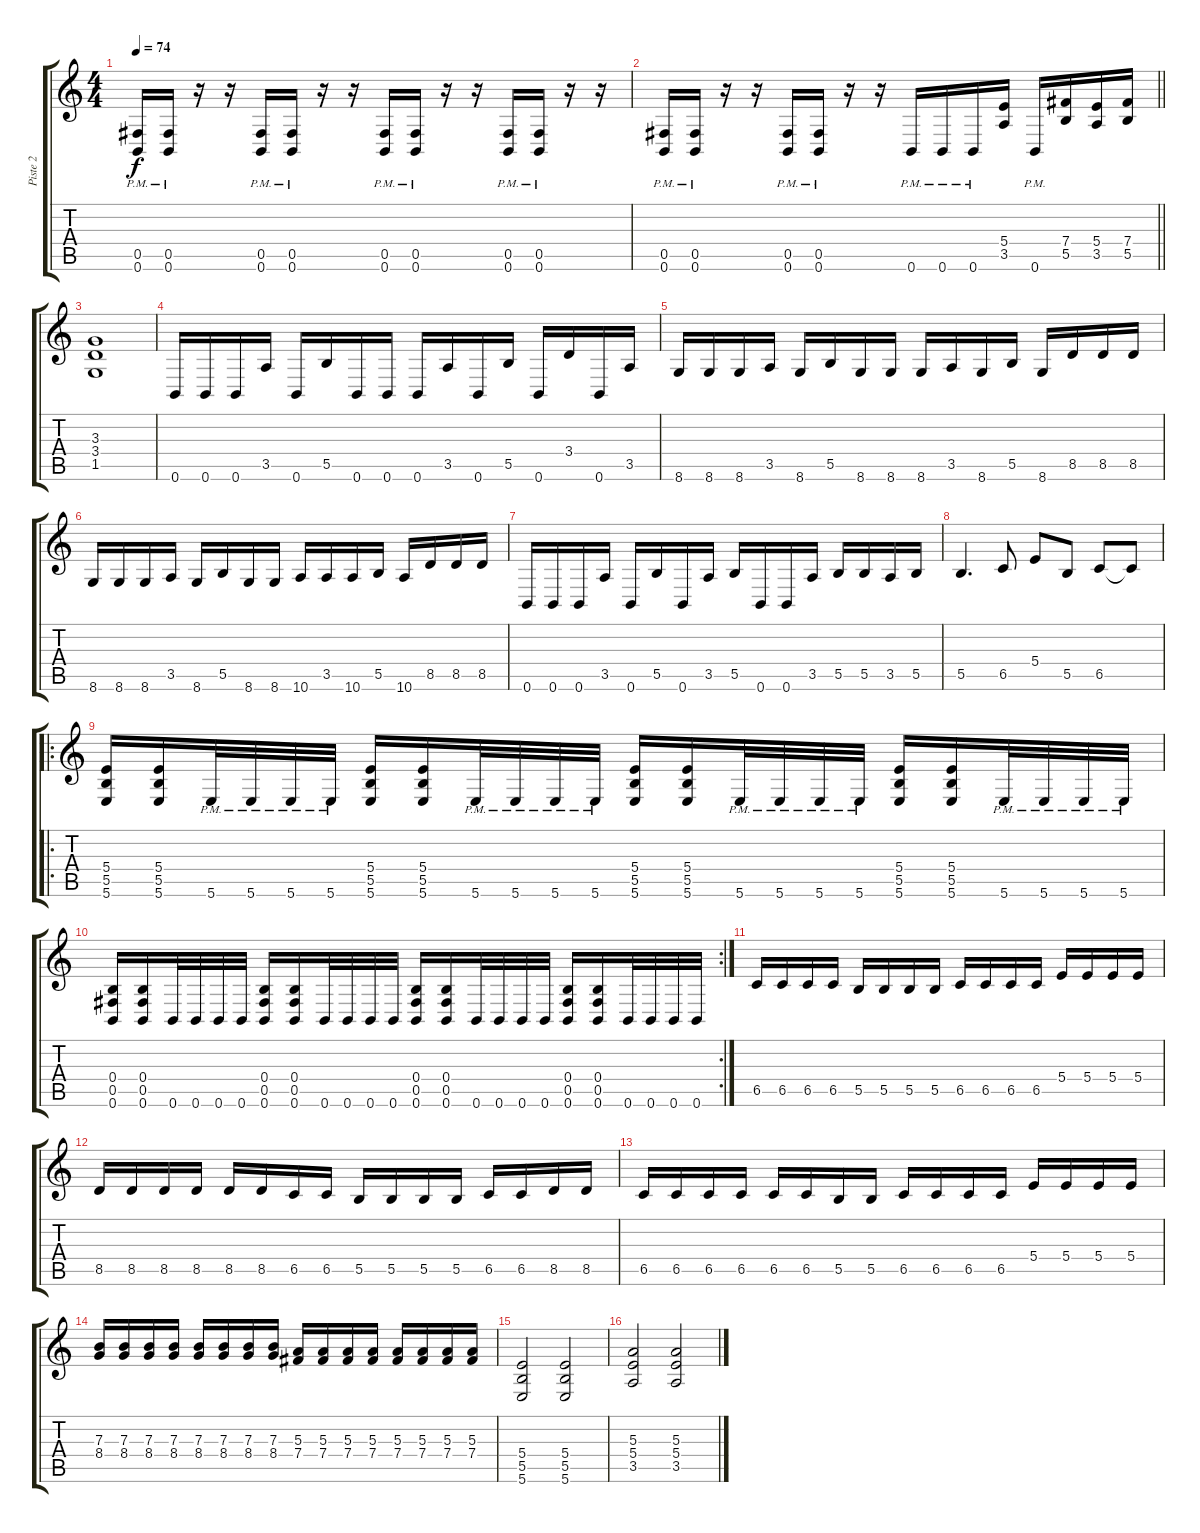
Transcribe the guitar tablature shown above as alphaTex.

\track ("Piste 2" "Piste 2") {instrument distortionguitar}
\staff {score tabs}
\tuning (Db4 Ab3 E3 B2 Gb2 B1) {hide}
\ts (4 4)
\tempo 74
\clef g2
\ks c
(0.5{pm} 0.6{pm}).16{dy f} (0.5{pm} 0.6{pm}).16 r.16 r.16 (0.5{pm} 0.6{pm}).16 (0.5{pm} 0.6{pm}).16 r.16 r.16 (0.5{pm} 0.6{pm}).16 (0.5{pm} 0.6{pm}).16 r.16 r.16 (0.5{pm} 0.6{pm}).16 (0.5{pm} 0.6{pm}).16 r.16 r.16 |
\barLineRight lightlight
(0.5{pm} 0.6{pm}).16 (0.5{pm} 0.6{pm}).16 r.16 r.16 (0.5{pm} 0.6{pm}).16 (0.5{pm} 0.6{pm}).16 r.16 r.16 0.6{pm}.16 0.6{pm}.16 0.6{pm}.16 (5.4 3.5).16 0.6{pm}.16 (7.4 5.5).16 (5.4 3.5).16 (7.4 5.5).16 |
(3.3 3.4 1.5).1 |
0.6.16 0.6.16 0.6.16 3.5.16 0.6.16 5.5.16 0.6.16 0.6.16 0.6.16 3.5.16 0.6.16 5.5.16 0.6.16 3.4.16 0.6.16 3.5.16 |
8.6.16 8.6.16 8.6.16 3.5.16 8.6.16 5.5.16 8.6.16 8.6.16 8.6.16 3.5.16 8.6.16 5.5.16 8.6.16 8.5.16 8.5.16 8.5.16 |
8.6.16 8.6.16 8.6.16 3.5.16 8.6.16 5.5.16 8.6.16 8.6.16 10.6.16 3.5.16 10.6.16 5.5.16 10.6.16 8.5.16 8.5.16 8.5.16 |
0.6.16 0.6.16 0.6.16 3.5.16 0.6.16 5.5.16 0.6.16 3.5.16 5.5.16 0.6.16 0.6.16 3.5.16 5.5.16 5.5.16 3.5.16 5.5.16 |
5.5.4{d} 6.5.8 5.4.8 5.5.8 6.5.8 6.5{t}.8 |
\ro
(5.4 5.5 5.6).16 (5.4 5.5 5.6).16 5.6{pm}.32 5.6{pm}.32 5.6{pm}.32 5.6{pm}.32 (5.4 5.5 5.6).16 (5.4 5.5 5.6).16 5.6{pm}.32 5.6{pm}.32 5.6{pm}.32 5.6{pm}.32 (5.4 5.5 5.6).16 (5.4 5.5 5.6).16 5.6{pm}.32 5.6{pm}.32 5.6{pm}.32 5.6{pm}.32 (5.4 5.5 5.6).16 (5.4 5.5 5.6).16 5.6{pm}.32 5.6{pm}.32 5.6{pm}.32 5.6{pm}.32 |
\rc 2
(0.4 0.5 0.6).16 (0.4 0.5 0.6).16 0.6.32 0.6.32 0.6.32 0.6.32 (0.4 0.5 0.6).16 (0.4 0.5 0.6).16 0.6.32 0.6.32 0.6.32 0.6.32 (0.4 0.5 0.6).16 (0.4 0.5 0.6).16 0.6.32 0.6.32 0.6.32 0.6.32 (0.4 0.5 0.6).16 (0.4 0.5 0.6).16 0.6.32 0.6.32 0.6.32 0.6.32 |
6.5.16 6.5.16 6.5.16 6.5.16 5.5.16 5.5.16 5.5.16 5.5.16 6.5.16 6.5.16 6.5.16 6.5.16 5.4.16 5.4.16 5.4.16 5.4.16 |
8.5.16 8.5.16 8.5.16 8.5.16 8.5.16 8.5.16 6.5.16 6.5.16 5.5.16 5.5.16 5.5.16 5.5.16 6.5.16 6.5.16 8.5.16 8.5.16 |
6.5.16 6.5.16 6.5.16 6.5.16 6.5.16 6.5.16 5.5.16 5.5.16 6.5.16 6.5.16 6.5.16 6.5.16 5.4.16 5.4.16 5.4.16 5.4.16 |
(7.3 8.4).16 (7.3 8.4).16 (7.3 8.4).16 (7.3 8.4).16 (7.3 8.4).16 (7.3 8.4).16 (7.3 8.4).16 (7.3 8.4).16 (5.3 7.4).16 (5.3 7.4).16 (5.3 7.4).16 (5.3 7.4).16 (5.3 7.4).16 (5.3 7.4).16 (5.3 7.4).16 (5.3 7.4).16 |
(5.4 5.5 5.6).2 (5.4 5.5 5.6).2 |
(5.3 5.4 3.5).2 (5.3 5.4 3.5).2
